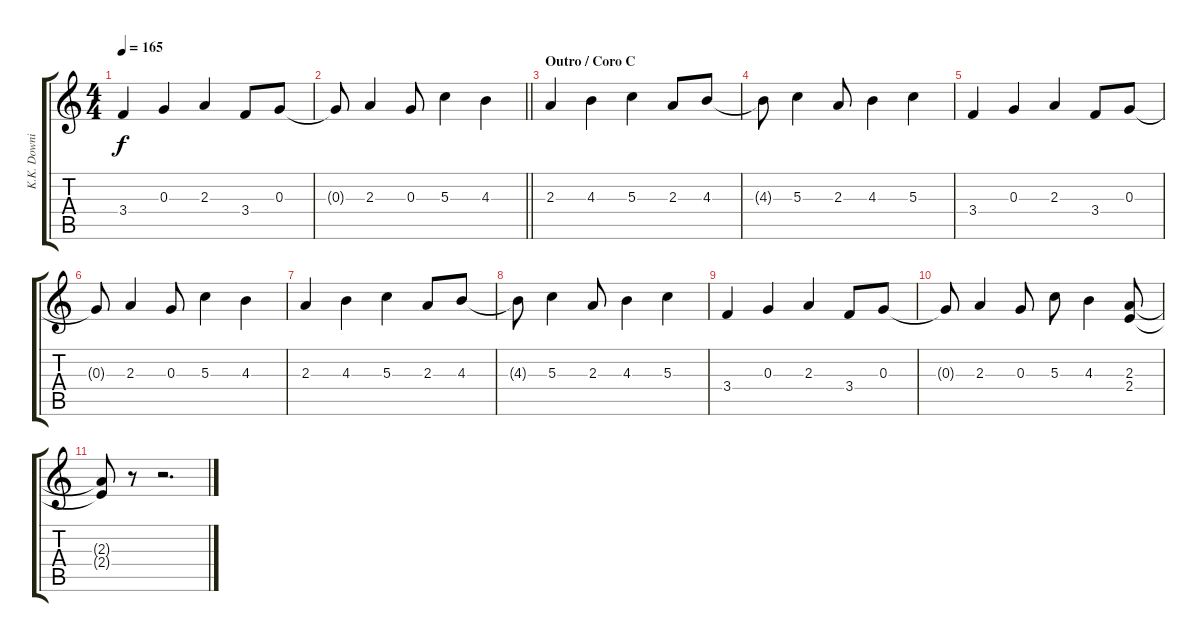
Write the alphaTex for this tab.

\track ("K.K. Downing" "K.K. Downi") {instrument distortionguitar}
\staff {score tabs}
\tuning (E4 B3 G3 D3 A2 E2) {hide}
\ts (4 4)
\tempo 165
\clef g2
\ks c
3.4.4{dy f} 0.3.4 2.3.4 3.4.8 0.3.8 |
\barLineRight lightlight
0.3{t}.8 2.3.4 0.3.8 5.3.4 4.3.4 |
\section ("" "Outro / Coro C")
2.3.4 4.3.4 5.3.4 2.3.8 4.3.8 |
4.3{t}.8 5.3.4 2.3.8 4.3.4 5.3.4 |
3.4.4 0.3.4 2.3.4 3.4.8 0.3.8 |
0.3{t}.8 2.3.4 0.3.8 5.3.4 4.3.4 |
2.3.4 4.3.4 5.3.4 2.3.8 4.3.8 |
4.3{t}.8 5.3.4 2.3.8 4.3.4 5.3.4 |
3.4.4 0.3.4 2.3.4 3.4.8 0.3.8 |
0.3{t}.8 2.3.4 0.3.8 5.3.8 4.3.4 (2.3 2.4).8 |
(2.3{t} 2.4{t}).8 r.8 r.2{d}
